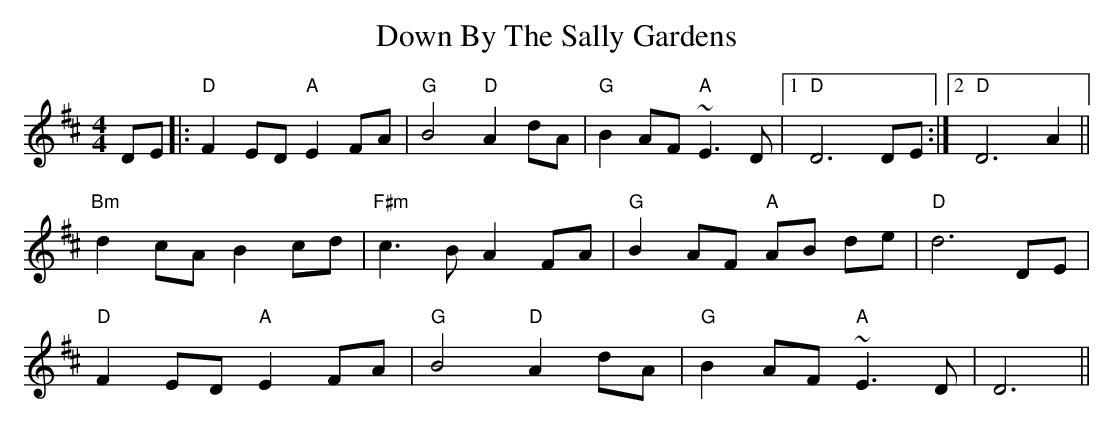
X:1
T: Down By The Sally Gardens
M: 4/4
L: 1/8
K: Dmaj
DE|:"D"F2ED"A"E2FA|"G"B4"D"A2dA|"G"B2AF"A"~E2>D2|1 "D"D6DE:|2 "D"D6A2||
"Bm"d2cAB2cd|"F#m"c2>B2A2FA|"G"B2AF "A"AB de|"D"d6 DE|
"D"F2ED"A"E2FA|"G"B4"D"A2dA|"G"B2AF"A"~E2>D2|D6||
